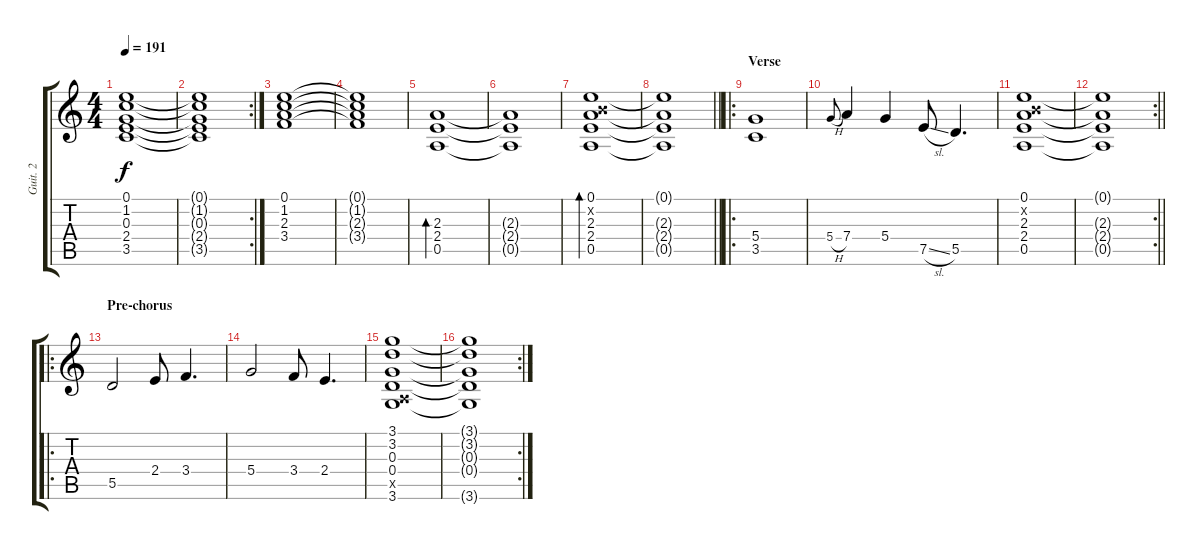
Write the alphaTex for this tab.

\track ("Guit. 2" "Guit. 2") {instrument overdrivenguitar}
\staff {score tabs}
\tuning (E4 B3 G3 D3 A2 E2) {hide}
\ts (4 4)
\tempo 191
\clef g2
\ks c
(0.1 1.2 0.3 2.4 3.5).1{dy f} |
\rc 2
(0.1{t} 1.2{t} 0.3{t} 2.4{t} 3.5{t}).1 |
(0.1 1.2 2.3 3.4).1 |
(0.1{t} 1.2{t} 2.3{t} 3.4{t}).1 |
(2.3 2.4 0.5).1{bd 240} |
(2.3{t} 2.4{t} 0.5{t}).1 |
(0.1 0.2{x} 2.3 2.4 0.5).1{bd 240} |
\barLineRight lightlight
(0.1{t} 2.3{t} 2.4{t} 0.5{t}).1 |
\ro
\section ("" "Verse")
(5.4 3.5).1 |
5.4{h}.8{gr onbeat} 7.4.4 5.4.4 7.5{sl}.8 5.5.4{d} |
(0.1 0.2{x} 2.3 2.4 0.5).1 |
\rc 2
\barLineRight lightlight
(0.1{t} 2.3{t} 2.4{t} 0.5{t}).1 |
\ro
\section ("" "Pre-chorus")
5.5.2 2.4.8 3.4.4{d} |
5.4.2 3.4.8 2.4.4{d} |
(3.1 3.2 0.3 0.4 0.5{x} 3.6).1 |
\rc 2
(3.1{t} 3.2{t} 0.3{t} 0.4{t} 3.6{t}).1
